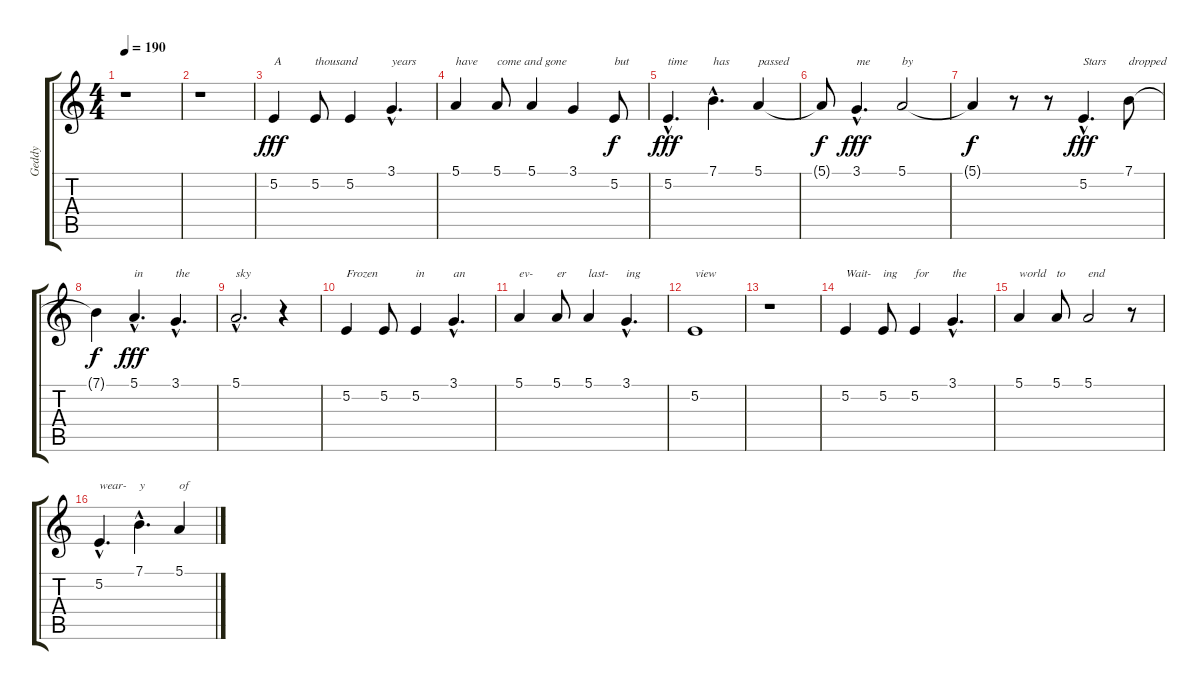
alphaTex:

\track ("Geddy" "Geddy") {instrument lead6voice}
\staff {score tabs}
\tuning (E4 B3 G3 D3 A2 E2) {hide}
\ts (4 4)
\tempo 190
\clef g2
\ks c
r.1{dy f} |
r.1 |
5.2.4{txt "A" dy fff} 5.2.8{txt "thousand"} 5.2.4 3.1{hac}.4{d txt "years"} |
5.1.4{txt "have"} 5.1.8{txt "come and gone"} 5.1.4 3.1.4 5.2.8{txt "but" dy f} |
5.2{hac}.4{d txt "time" dy fff} 7.1{hac}.4{d txt "has"} 5.1.4{txt "passed"} |
5.1{t}.8{dy f} 3.1{hac}.4{d txt "me" dy fff} 5.1.2{txt "by"} |
5.1{t}.4{dy f} r.8 r.8 5.2{hac}.4{d txt "Stars" dy fff} 7.1.8{txt "dropped"} |
7.1{t}.4{dy f} 5.1{hac}.4{d txt "in" dy fff} 3.1{hac}.4{d txt "the"} |
5.1{hac}.2{d txt "sky"} r.4 |
5.2.4{txt "Frozen"} 5.2.8 5.2.4{txt "in"} 3.1{hac}.4{d txt "an"} |
5.1.4{txt "ev-"} 5.1.8{txt "er"} 5.1.4{txt "last-"} 3.1{hac}.4{d txt "ing"} |
5.2.1{txt "view"} |
r.1 |
5.2.4{txt "Wait-"} 5.2.8{txt "ing"} 5.2.4{txt "for"} 3.1{hac}.4{d txt "the"} |
5.1.4{txt "world"} 5.1.8{txt "to"} 5.1.2{txt "end"} r.8 |
5.2{hac}.4{d txt "wear-"} 7.1{hac}.4{d txt "y"} 5.1.4{txt "of"}
